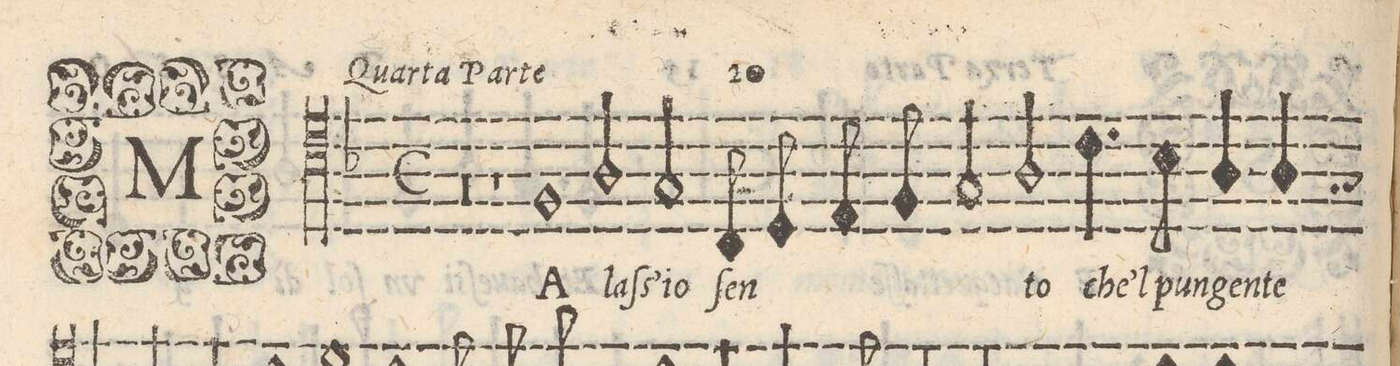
**kern	**text
*I"BASSO	*
*clefC4	*
*k[b-]	*
*met(C)	*
*M2/1	*
0r	.
=2-	=2-
1r	.
1F	MA
=3-	=3-
2A/	laſ-
2G/	-s'io
8C/	ſen-
8D/	.
8E/	.
8F/	.
2G/	.
=4-	=4-
2A/	-to
4.c\	che'l
8B-\	pun-
4A/	-gen-
4A/	-te
*-	*-
